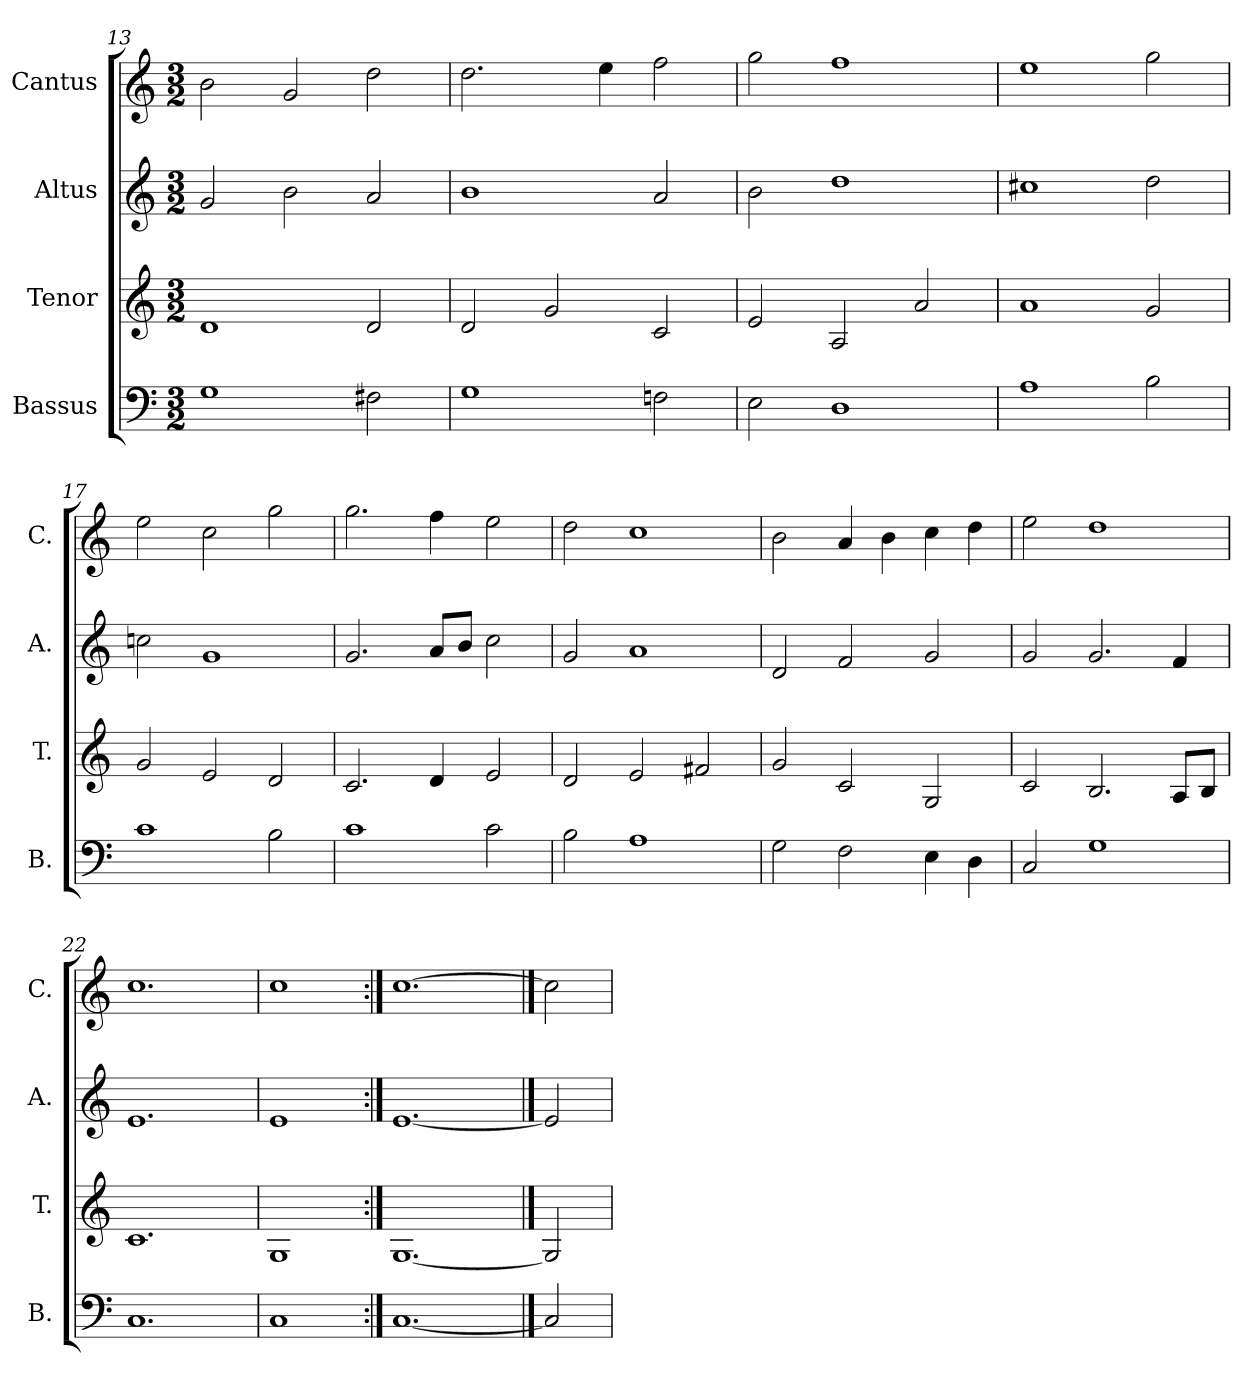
**kern	**kern	**kern	**kern
*part4	*part3	*part2	*part1
*staff4	*staff3	*staff2	*staff1
*I"Bassus	*I"Tenor	*I"Altus	*I"Cantus
*I'B.	*I'T.	*I'A.	*I'C.
*clefF4	*clefG2	*clefG2	*clefG2
*k[]	*k[]	*k[]	*k[]
*C:	*C:	*C:	*C:
*M3/2	*M3/2	*M3/2	*M3/2
=13	=13	=13	=13
1G\	1d/	2g/	2b\
.	.	2b\	2g/
2F#X\	2d/	2a/	2dd\
=14	=14	=14	=14
1G\	2d/	1b\	2.dd\
.	2g/	.	.
.	.	.	4ee\
2Fn\	2c/	2a/	2ff\
=15	=15	=15	=15
2E\	2e/	2b\	2gg\
1D\	2A/	1dd\	1ff\
.	2a/	.	.
=16	=16	=16	=16
1A\	1a/	1cc#X\	1ee\
2B\	2g/	2dd\	2gg\
=17	=17	=17	=17
1c\	2g/	2ccn\	2ee\
.	2e/	1g/	2cc\
2B\	2d/	.	2gg\
!!LO:LB:g=z
=18	=18	=18	=18
1c\	2.c/	2.g/	2.gg\
.	4d/	8a/L	4ff\
.	.	8b/J	.
2c\	2e/	2cc\	2ee\
=19	=19	=19	=19
2B\	2d/	2g/	2dd\
1A\	2e/	1a/	1cc\
.	2f#X/	.	.
=20	=20	=20	=20
2G\	2g/	2d/	2b\
2F\	2c/	2f/	4a/
.	.	.	4b\
4E\	2G/	2g/	4cc\
4D\	.	.	4dd\
=21	=21	=21	=21
2C/	2c/	2g/	2ee\
1G\	2.B/	2.g/	1dd\
.	8A/L	4f/	.
.	8B/J	.	.
=22	=22	=22	=22
1.C/	1.c/	1.e/	1.cc\
=23	=23	=23	=23
1C/	1G/	1e/	1cc\
=24:|!	=24:|!	=24:|!	=24:|!
[1.C/	[1.G/	[1.e/	[1.cc\
==25	==25	==25	==25
2C/]	2G/]	2e/]	2cc\]
=	=	=	=
*-	*-	*-	*-
